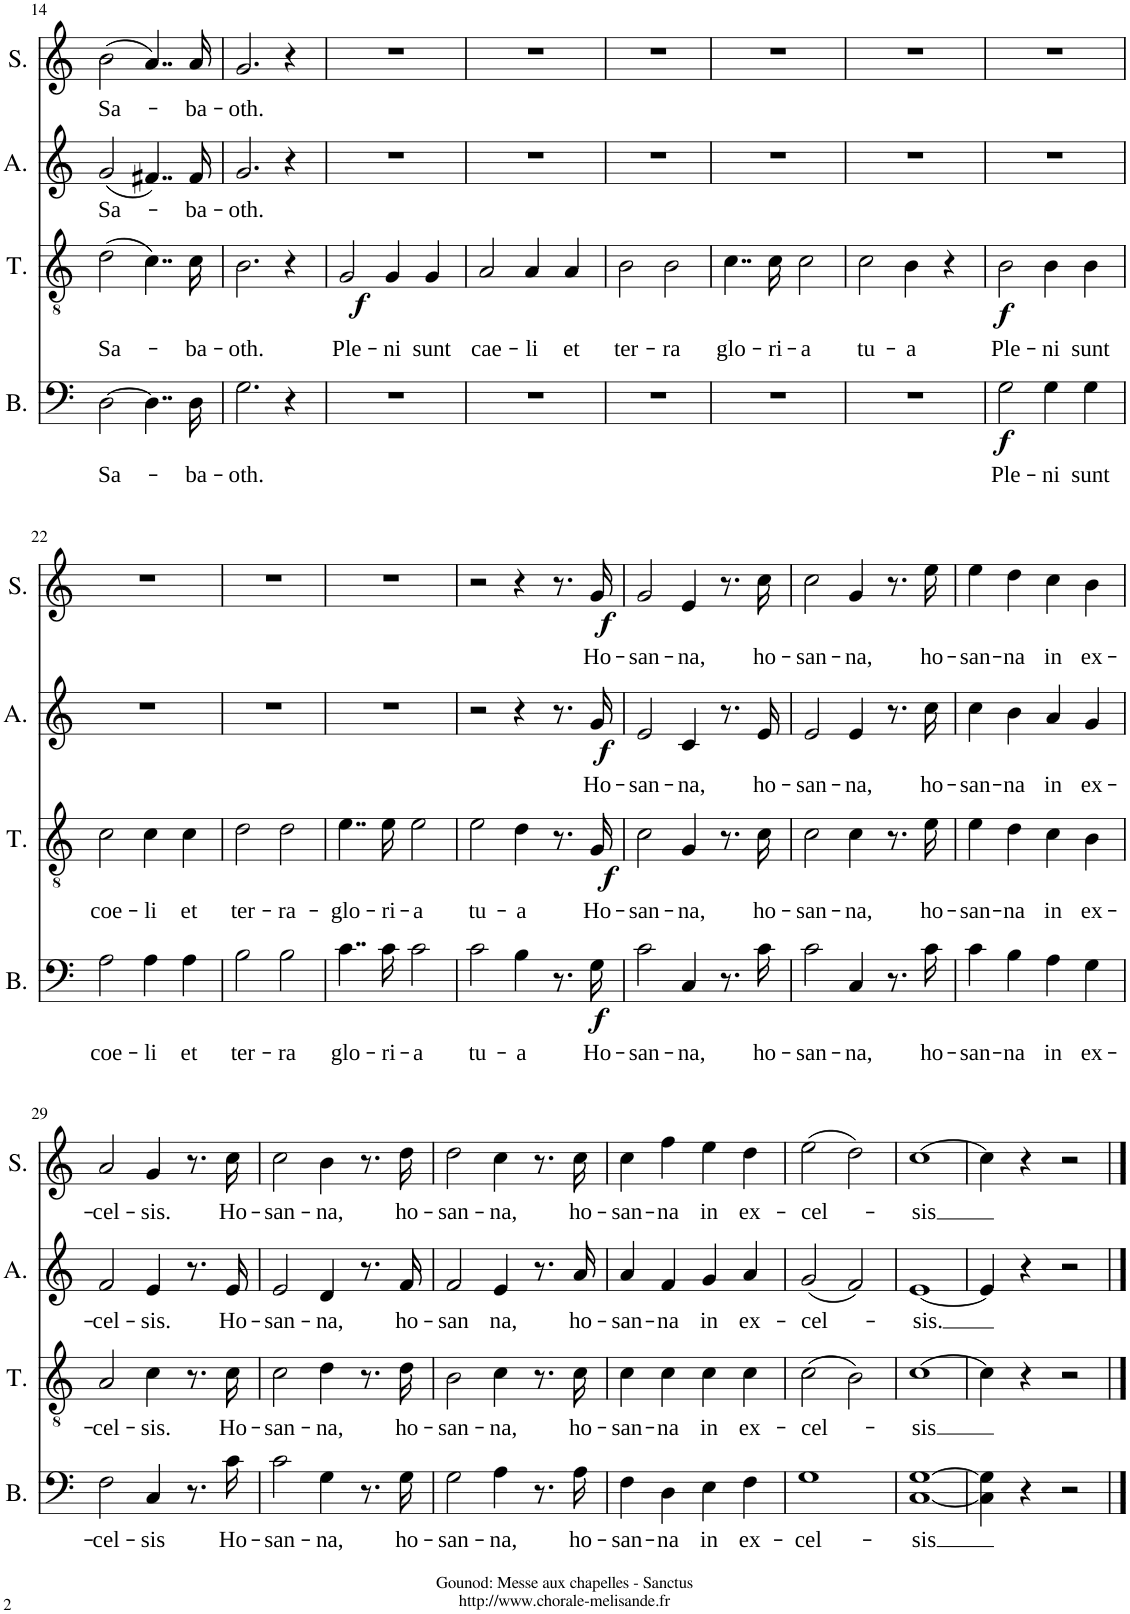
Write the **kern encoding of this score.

**kern	**text	**dynam	**kern	**text	**dynam	**kern	**text	**dynam	**kern	**text	**dynam
*part4	*part4	*part4	*part3	*part3	*part3	*part2	*part2	*part2	*part1	*part1	*part1
*staff4	*staff4	*staff4	*staff3	*staff3	*staff3	*staff2	*staff2	*staff2	*staff1	*staff1	*staff1
*I"Bass	*	*	*I"Ténor	*	*	*I"Alto	*	*	*I"Soprano	*	*
*I'B.	*	*	*I'T.	*	*	*I'A.	*	*	*I'S.	*	*
!!LO:PB:g=z
*clefF4	*	*	*clefGv2	*	*	*clefG2	*	*	*clefG2	*	*
*k[]	*	*	*k[]	*	*	*k[]	*	*	*k[]	*	*
*M4/4	*	*	*M4/4	*	*	*M4/4	*	*	*M4/4	*	*
*met(c)	*	*	*met(c)	*	*	*met(c)	*	*	*met(c)	*	*
=14	=14	=14	=14	=14	=14	=14	=14	=14	=14	=14	=14
!	!LO:LY:b	!	!	!LO:LY:b	!	!	!LO:LY:b	!	!	!LO:LY:b	!
[2D\	Sa-	.	(2d\	Sa-	.	(2g/	Sa-	.	(2b\	Sa-	.
4..D\]	.	.	4..c\)	.	.	4..f#X/)	.	.	4..a/)	.	.
!	!LO:LY:b	!	!	!LO:LY:b	!	!	!LO:LY:b	!	!	!LO:LY:b	!
16D\	-ba-	.	16c\	-ba-	.	16f#/	-ba-	.	16a/	-ba-	.
=15	=15	=15	=15	=15	=15	=15	=15	=15	=15	=15	=15
!	!LO:LY:b	!	!	!LO:LY:b	!	!	!LO:LY:b	!	!	!LO:LY:b	!
2.G\	-oth.	.	2.B\	-oth.	.	2.g/	-oth.	.	2.g/	-oth.	.
4r	.	.	4r	.	.	4r	.	.	4r	.	.
=16	=16	=16	=16	=16	=16	=16	=16	=16	=16	=16	=16
!	!	!	!	!LO:LY:b	!LO:DY:b	!	!	!	!	!	!
1r	.	.	2G/	Ple-	f	1r	.	.	1r	.	.
!	!	!	!	!LO:LY:b	!	!	!	!	!	!	!
.	.	.	4G/	-ni	.	.	.	.	.	.	.
!	!	!	!	!LO:LY:b	!	!	!	!	!	!	!
.	.	.	4G/	sunt	.	.	.	.	.	.	.
=17	=17	=17	=17	=17	=17	=17	=17	=17	=17	=17	=17
!	!	!	!	!LO:LY:b	!	!	!	!	!	!	!
1r	.	.	2A/	cae-	.	1r	.	.	1r	.	.
!	!	!	!	!LO:LY:b	!	!	!	!	!	!	!
.	.	.	4A/	-li	.	.	.	.	.	.	.
!	!	!	!	!LO:LY:b	!	!	!	!	!	!	!
.	.	.	4A/	et	.	.	.	.	.	.	.
=18	=18	=18	=18	=18	=18	=18	=18	=18	=18	=18	=18
!	!	!	!	!LO:LY:b	!	!	!	!	!	!	!
1r	.	.	2B\	ter-	.	1r	.	.	1r	.	.
!	!	!	!	!LO:LY:b	!	!	!	!	!	!	!
.	.	.	2B\	-ra	.	.	.	.	.	.	.
=19	=19	=19	=19	=19	=19	=19	=19	=19	=19	=19	=19
!	!	!	!	!LO:LY:b	!	!	!	!	!	!	!
1r	.	.	4..c\	glo-	.	1r	.	.	1r	.	.
!	!	!	!	!LO:LY:b	!	!	!	!	!	!	!
.	.	.	16c\	-ri-	.	.	.	.	.	.	.
!	!	!	!	!LO:LY:b	!	!	!	!	!	!	!
.	.	.	2c\	-a	.	.	.	.	.	.	.
=20	=20	=20	=20	=20	=20	=20	=20	=20	=20	=20	=20
!	!	!	!	!LO:LY:b	!	!	!	!	!	!	!
1r	.	.	2c\	tu-	.	1r	.	.	1r	.	.
!	!	!	!	!LO:LY:b	!	!	!	!	!	!	!
.	.	.	4B\	-a	.	.	.	.	.	.	.
.	.	.	4r	.	.	.	.	.	.	.	.
=21	=21	=21	=21	=21	=21	=21	=21	=21	=21	=21	=21
!	!LO:LY:b	!LO:DY:b	!	!LO:LY:b	!LO:DY:b	!	!	!	!	!	!
2G\	Ple-	f	2B\	Ple-	f	1r	.	.	1r	.	.
!	!LO:LY:b	!	!	!LO:LY:b	!	!	!	!	!	!	!
4G\	-ni	.	4B\	-ni	.	.	.	.	.	.	.
!	!LO:LY:b	!	!	!LO:LY:b	!	!	!	!	!	!	!
4G\	sunt	.	4B\	sunt	.	.	.	.	.	.	.
!!LO:LB:g=z
=22	=22	=22	=22	=22	=22	=22	=22	=22	=22	=22	=22
!	!LO:LY:b	!	!	!LO:LY:b	!	!	!	!	!	!	!
2A\	coe-	.	2c\	coe-	.	1r	.	.	1r	.	.
!	!LO:LY:b	!	!	!LO:LY:b	!	!	!	!	!	!	!
4A\	-li	.	4c\	-li	.	.	.	.	.	.	.
!	!LO:LY:b	!	!	!LO:LY:b	!	!	!	!	!	!	!
4A\	et	.	4c\	et	.	.	.	.	.	.	.
=23	=23	=23	=23	=23	=23	=23	=23	=23	=23	=23	=23
!	!LO:LY:b	!	!	!LO:LY:b	!	!	!	!	!	!	!
2B\	ter-	.	2d\	ter-	.	1r	.	.	1r	.	.
!	!LO:LY:b	!	!	!LO:LY:b	!	!	!	!	!	!	!
2B\	-ra	.	2d\	-ra-	.	.	.	.	.	.	.
=24	=24	=24	=24	=24	=24	=24	=24	=24	=24	=24	=24
!	!LO:LY:b	!	!	!LO:LY:b	!	!	!	!	!	!	!
4..c\	glo-	.	4..e\	-glo-	.	1r	.	.	1r	.	.
!	!LO:LY:b	!	!	!LO:LY:b	!	!	!	!	!	!	!
16c\	-ri-	.	16e\	-ri-	.	.	.	.	.	.	.
!	!LO:LY:b	!	!	!LO:LY:b	!	!	!	!	!	!	!
2c\	-a	.	2e\	-a	.	.	.	.	.	.	.
=25	=25	=25	=25	=25	=25	=25	=25	=25	=25	=25	=25
!	!LO:LY:b	!	!	!LO:LY:b	!	!	!	!	!	!	!
2c\	tu-	.	2e\	tu-	.	2r	.	.	2r	.	.
!	!LO:LY:b	!	!	!LO:LY:b	!	!	!	!	!	!	!
4B\	-a	.	4d\	-a	.	4r	.	.	4r	.	.
8.r	.	.	8.r	.	.	8.r	.	.	8.r	.	.
!	!LO:LY:b	!LO:DY:b	!	!LO:LY:b	!LO:DY:b	!	!LO:LY:b	!LO:DY:b	!	!LO:LY:b	!LO:DY:b
16G\	Ho-	f	16G/	Ho-	f	16g/	Ho-	f	16g/	Ho-	f
=26	=26	=26	=26	=26	=26	=26	=26	=26	=26	=26	=26
!	!LO:LY:b	!	!	!LO:LY:b	!	!	!LO:LY:b	!	!	!LO:LY:b	!
2c\	-san-	.	2c\	-san-	.	2e/	-san-	.	2g/	-san-	.
!	!LO:LY:b	!	!	!LO:LY:b	!	!	!LO:LY:b	!	!	!LO:LY:b	!
4C/	-na,	.	4G/	-na,	.	4c/	-na,	.	4e/	-na,	.
8.r	.	.	8.r	.	.	8.r	.	.	8.r	.	.
!	!LO:LY:b	!	!	!LO:LY:b	!	!	!LO:LY:b	!	!	!LO:LY:b	!
16c\	ho-	.	16c\	ho-	.	16e/	ho-	.	16cc\	ho-	.
=27	=27	=27	=27	=27	=27	=27	=27	=27	=27	=27	=27
!	!LO:LY:b	!	!	!LO:LY:b	!	!	!LO:LY:b	!	!	!LO:LY:b	!
2c\	-san-	.	2c\	-san-	.	2e/	-san-	.	2cc\	-san-	.
!	!LO:LY:b	!	!	!LO:LY:b	!	!	!LO:LY:b	!	!	!LO:LY:b	!
4C/	-na,	.	4c\	-na,	.	4e/	-na,	.	4g/	-na,	.
8.r	.	.	8.r	.	.	8.r	.	.	8.r	.	.
!	!LO:LY:b	!	!	!LO:LY:b	!	!	!LO:LY:b	!	!	!LO:LY:b	!
16c\	ho-	.	16e\	ho-	.	16cc\	ho-	.	16ee\	ho-	.
=28	=28	=28	=28	=28	=28	=28	=28	=28	=28	=28	=28
!	!LO:LY:b	!	!	!LO:LY:b	!	!	!LO:LY:b	!	!	!LO:LY:b	!
4c\	-san-	.	4e\	-san-	.	4cc\	-san-	.	4ee\	-san-	.
!	!LO:LY:b	!	!	!LO:LY:b	!	!	!LO:LY:b	!	!	!LO:LY:b	!
4B\	-na	.	4d\	-na	.	4b\	-na	.	4dd\	-na	.
!	!LO:LY:b	!	!	!LO:LY:b	!	!	!LO:LY:b	!	!	!LO:LY:b	!
4A\	in	.	4c\	in	.	4a/	in	.	4cc\	in	.
!	!LO:LY:b	!	!	!LO:LY:b	!	!	!LO:LY:b	!	!	!LO:LY:b	!
4G\	ex-	.	4B\	ex-	.	4g/	ex-	.	4b\	ex-	.
!!LO:LB:g=z
=29	=29	=29	=29	=29	=29	=29	=29	=29	=29	=29	=29
!	!LO:LY:b	!	!	!LO:LY:b	!	!	!LO:LY:b	!	!	!LO:LY:b	!
2F\	-cel-	.	2A/	-cel-	.	2f/	-cel-	.	2a/	-cel-	.
!	!LO:LY:b	!	!	!LO:LY:b	!	!	!LO:LY:b	!	!	!LO:LY:b	!
4C/	-sis	.	4c\	-sis.	.	4e/	-sis.	.	4g/	-sis.	.
8.r	.	.	8.r	.	.	8.r	.	.	8.r	.	.
!	!LO:LY:b	!	!	!LO:LY:b	!	!	!LO:LY:b	!	!	!LO:LY:b	!
16c\	Ho-	.	16c\	Ho-	.	16e/	Ho-	.	16cc\	Ho-	.
=30	=30	=30	=30	=30	=30	=30	=30	=30	=30	=30	=30
!	!LO:LY:b	!	!	!LO:LY:b	!	!	!LO:LY:b	!	!	!LO:LY:b	!
2c\	-san-	.	2c\	-san-	.	2e/	-san-	.	2cc\	-san-	.
!	!LO:LY:b	!	!	!LO:LY:b	!	!	!LO:LY:b	!	!	!LO:LY:b	!
4G\	-na,	.	4d\	-na,	.	4d/	-na,	.	4b\	-na,	.
8.r	.	.	8.r	.	.	8.r	.	.	8.r	.	.
!	!LO:LY:b	!	!	!LO:LY:b	!	!	!LO:LY:b	!	!	!LO:LY:b	!
16G\	ho-	.	16d\	ho-	.	16f/	ho-	.	16dd\	ho-	.
=31	=31	=31	=31	=31	=31	=31	=31	=31	=31	=31	=31
!	!LO:LY:b	!	!	!LO:LY:b	!	!	!LO:LY:b	!	!	!LO:LY:b	!
2G\	-san-	.	2B\	-san-	.	2f/	-san	.	2dd\	-san-	.
!	!LO:LY:b	!	!	!LO:LY:b	!	!	!LO:LY:b	!	!	!LO:LY:b	!
4A\	-na,	.	4c\	-na,	.	4e/	na,	.	4cc\	-na,	.
8.r	.	.	8.r	.	.	8.r	.	.	8.r	.	.
!	!LO:LY:b	!	!	!LO:LY:b	!	!	!LO:LY:b	!	!	!LO:LY:b	!
16A\	ho-	.	16c\	ho-	.	16a/	ho-	.	16cc\	ho-	.
=32	=32	=32	=32	=32	=32	=32	=32	=32	=32	=32	=32
!	!LO:LY:b	!	!	!LO:LY:b	!	!	!LO:LY:b	!	!	!LO:LY:b	!
4F\	-san-	.	4c\	-san-	.	4a/	-san-	.	4cc\	-san-	.
!	!LO:LY:b	!	!	!LO:LY:b	!	!	!LO:LY:b	!	!	!LO:LY:b	!
4D\	-na	.	4c\	-na	.	4f/	-na	.	4ff\	-na	.
!	!LO:LY:b	!	!	!LO:LY:b	!	!	!LO:LY:b	!	!	!LO:LY:b	!
4E\	in	.	4c\	in	.	4g/	in	.	4ee\	in	.
!	!LO:LY:b	!	!	!LO:LY:b	!	!	!LO:LY:b	!	!	!LO:LY:b	!
4F\	ex-	.	4c\	ex-	.	4a/	ex-	.	4dd\	ex-	.
=33	=33	=33	=33	=33	=33	=33	=33	=33	=33	=33	=33
!	!LO:LY:b	!	!	!LO:LY:b	!	!	!LO:LY:b	!	!	!LO:LY:b	!
1G	-cel-	.	(2c\	-cel-	.	(2g/	-cel-	.	(2ee\	-cel-	.
.	.	.	2B\)	.	.	2f/)	.	.	2dd\)	.	.
=34	=34	=34	=34	=34	=34	=34	=34	=34	=34	=34	=34
!	!LO:LY:b	!	!	!LO:LY:b	!	!	!LO:LY:b	!	!	!LO:LY:b	!
[1C [1G	-sis	.	[1c	-sis	.	[1e	-sis.	.	[1cc	-sis	.
=35	=35	=35	=35	=35	=35	=35	=35	=35	=35	=35	=35
4C\] 4G\]	.	.	4c\]	.	.	4e/]	.	.	4cc\]	.	.
4r	.	.	4r	.	.	4r	.	.	4r	.	.
2r	.	.	2r	.	.	2r	.	.	2r	.	.
==	==	==	==	==	==	==	==	==	==	==	==
*-	*-	*-	*-	*-	*-	*-	*-	*-	*-	*-	*-
